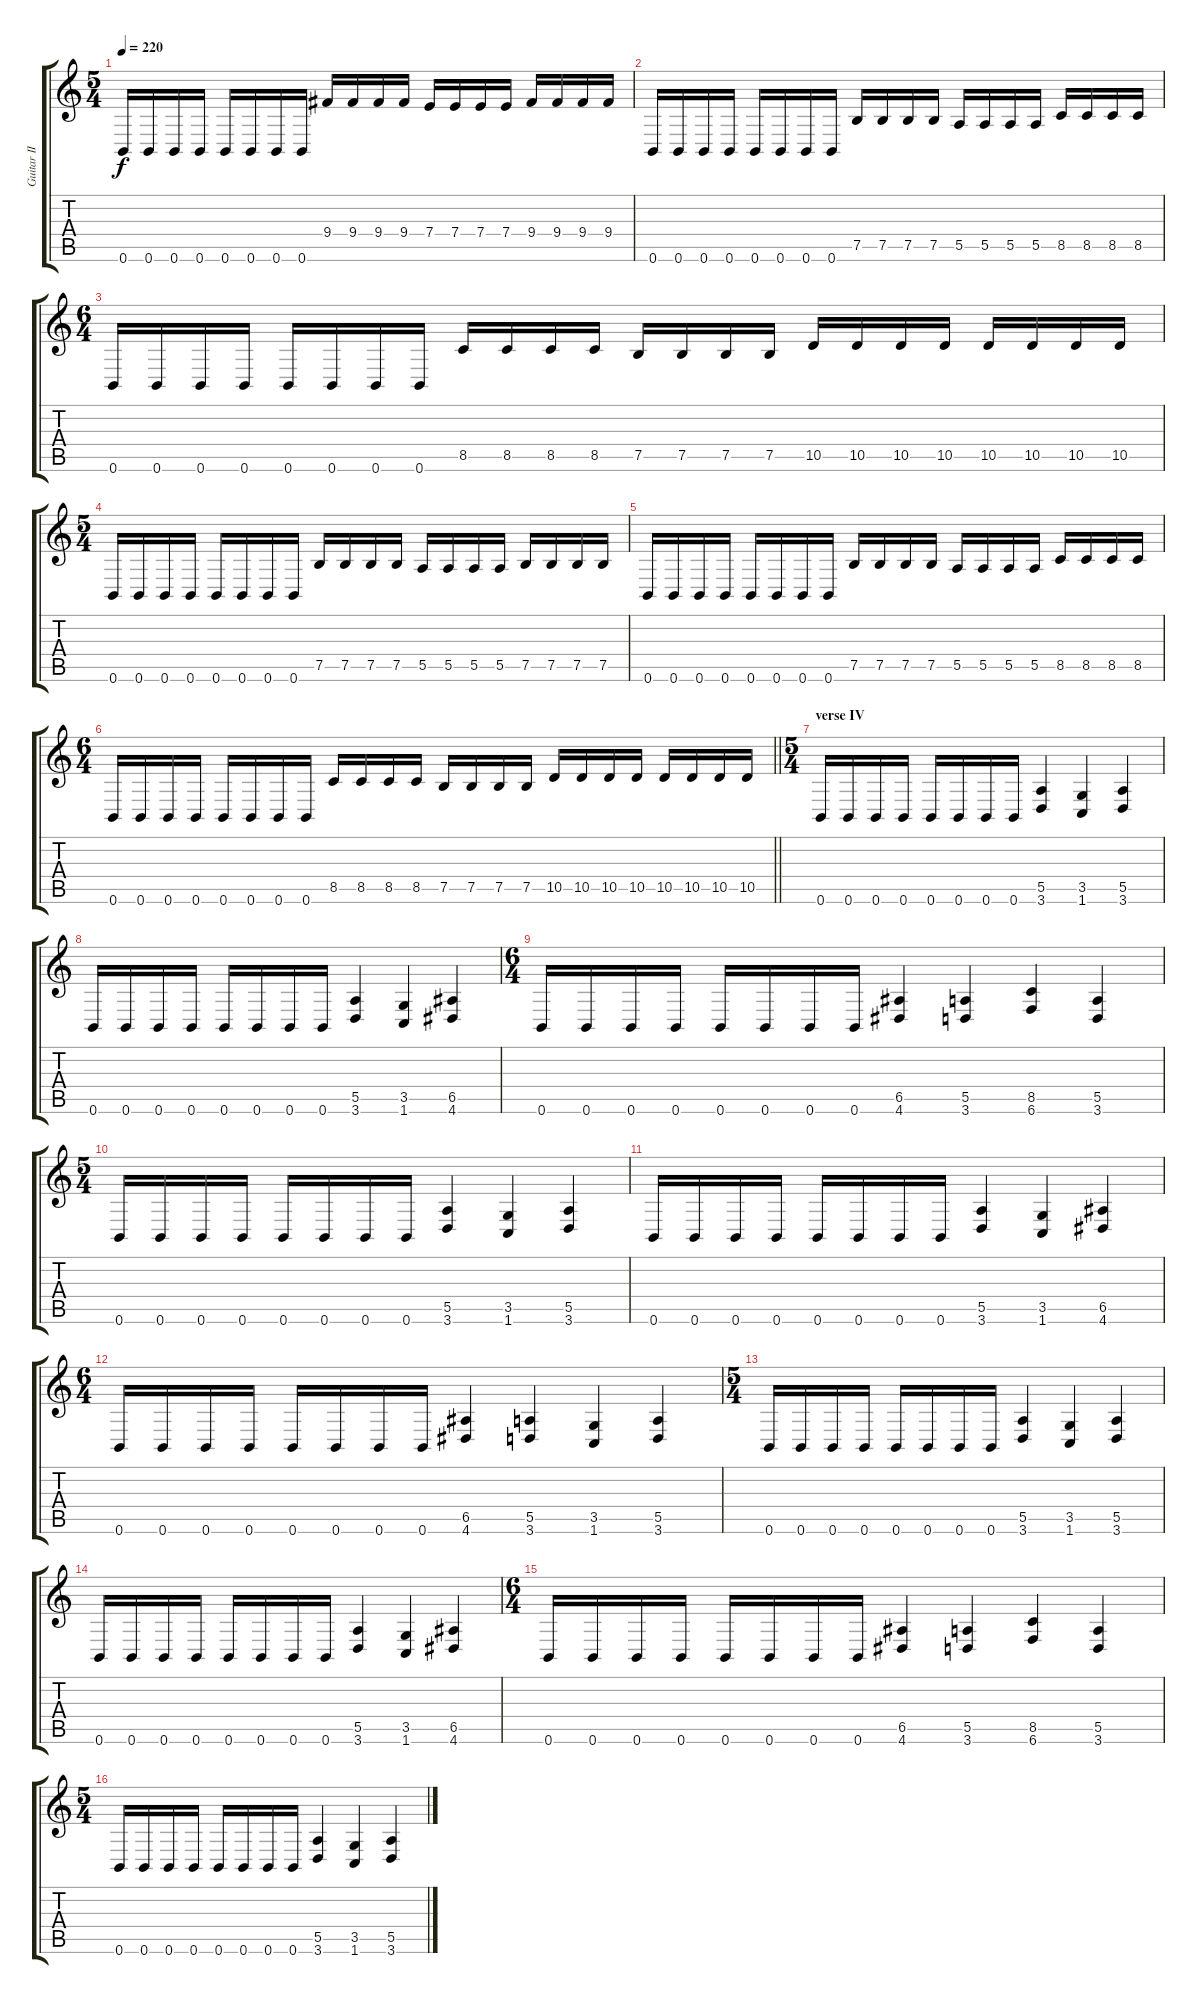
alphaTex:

\track ("Guitar II" "Guitar II") {instrument distortionguitar}
\staff {score tabs}
\tuning (B3 Gb3 D3 A2 E2 B1) {hide}
\ts (5 4)
\tempo 220
\clef g2
\ks c
0.6.16{dy f} 0.6.16 0.6.16 0.6.16 0.6.16 0.6.16 0.6.16 0.6.16 9.4.16 9.4.16 9.4.16 9.4.16 7.4.16 7.4.16 7.4.16 7.4.16 9.4.16 9.4.16 9.4.16 9.4.16 |
0.6.16 0.6.16 0.6.16 0.6.16 0.6.16 0.6.16 0.6.16 0.6.16 7.5.16 7.5.16 7.5.16 7.5.16 5.5.16 5.5.16 5.5.16 5.5.16 8.5.16 8.5.16 8.5.16 8.5.16 |
\ts (6 4)
0.6.16 0.6.16 0.6.16 0.6.16 0.6.16 0.6.16 0.6.16 0.6.16 8.5.16 8.5.16 8.5.16 8.5.16 7.5.16 7.5.16 7.5.16 7.5.16 10.5.16 10.5.16 10.5.16 10.5.16 10.5.16 10.5.16 10.5.16 10.5.16 |
\ts (5 4)
0.6.16 0.6.16 0.6.16 0.6.16 0.6.16 0.6.16 0.6.16 0.6.16 7.5.16 7.5.16 7.5.16 7.5.16 5.5.16 5.5.16 5.5.16 5.5.16 7.5.16 7.5.16 7.5.16 7.5.16 |
0.6.16 0.6.16 0.6.16 0.6.16 0.6.16 0.6.16 0.6.16 0.6.16 7.5.16 7.5.16 7.5.16 7.5.16 5.5.16 5.5.16 5.5.16 5.5.16 8.5.16 8.5.16 8.5.16 8.5.16 |
\ts (6 4)
\barLineRight lightlight
0.6.16 0.6.16 0.6.16 0.6.16 0.6.16 0.6.16 0.6.16 0.6.16 8.5.16 8.5.16 8.5.16 8.5.16 7.5.16 7.5.16 7.5.16 7.5.16 10.5.16 10.5.16 10.5.16 10.5.16 10.5.16 10.5.16 10.5.16 10.5.16 |
\ts (5 4)
\section ("" "verse IV")
0.6.16 0.6.16 0.6.16 0.6.16 0.6.16 0.6.16 0.6.16 0.6.16 (5.5 3.6).4 (3.5 1.6).4 (5.5 3.6).4 |
0.6.16 0.6.16 0.6.16 0.6.16 0.6.16 0.6.16 0.6.16 0.6.16 (5.5 3.6).4 (3.5 1.6).4 (6.5 4.6).4 |
\ts (6 4)
0.6.16 0.6.16 0.6.16 0.6.16 0.6.16 0.6.16 0.6.16 0.6.16 (6.5 4.6).4 (5.5 3.6).4 (8.5 6.6).4 (5.5 3.6).4 |
\ts (5 4)
0.6.16 0.6.16 0.6.16 0.6.16 0.6.16 0.6.16 0.6.16 0.6.16 (5.5 3.6).4 (3.5 1.6).4 (5.5 3.6).4 |
0.6.16 0.6.16 0.6.16 0.6.16 0.6.16 0.6.16 0.6.16 0.6.16 (5.5 3.6).4 (3.5 1.6).4 (6.5 4.6).4 |
\ts (6 4)
0.6.16 0.6.16 0.6.16 0.6.16 0.6.16 0.6.16 0.6.16 0.6.16 (6.5 4.6).4 (5.5 3.6).4 (3.5 1.6).4 (5.5 3.6).4 |
\ts (5 4)
0.6.16 0.6.16 0.6.16 0.6.16 0.6.16 0.6.16 0.6.16 0.6.16 (5.5 3.6).4 (3.5 1.6).4 (5.5 3.6).4 |
0.6.16 0.6.16 0.6.16 0.6.16 0.6.16 0.6.16 0.6.16 0.6.16 (5.5 3.6).4 (3.5 1.6).4 (6.5 4.6).4 |
\ts (6 4)
0.6.16 0.6.16 0.6.16 0.6.16 0.6.16 0.6.16 0.6.16 0.6.16 (6.5 4.6).4 (5.5 3.6).4 (8.5 6.6).4 (5.5 3.6).4 |
\ts (5 4)
0.6.16 0.6.16 0.6.16 0.6.16 0.6.16 0.6.16 0.6.16 0.6.16 (5.5 3.6).4 (3.5 1.6).4 (5.5 3.6).4
